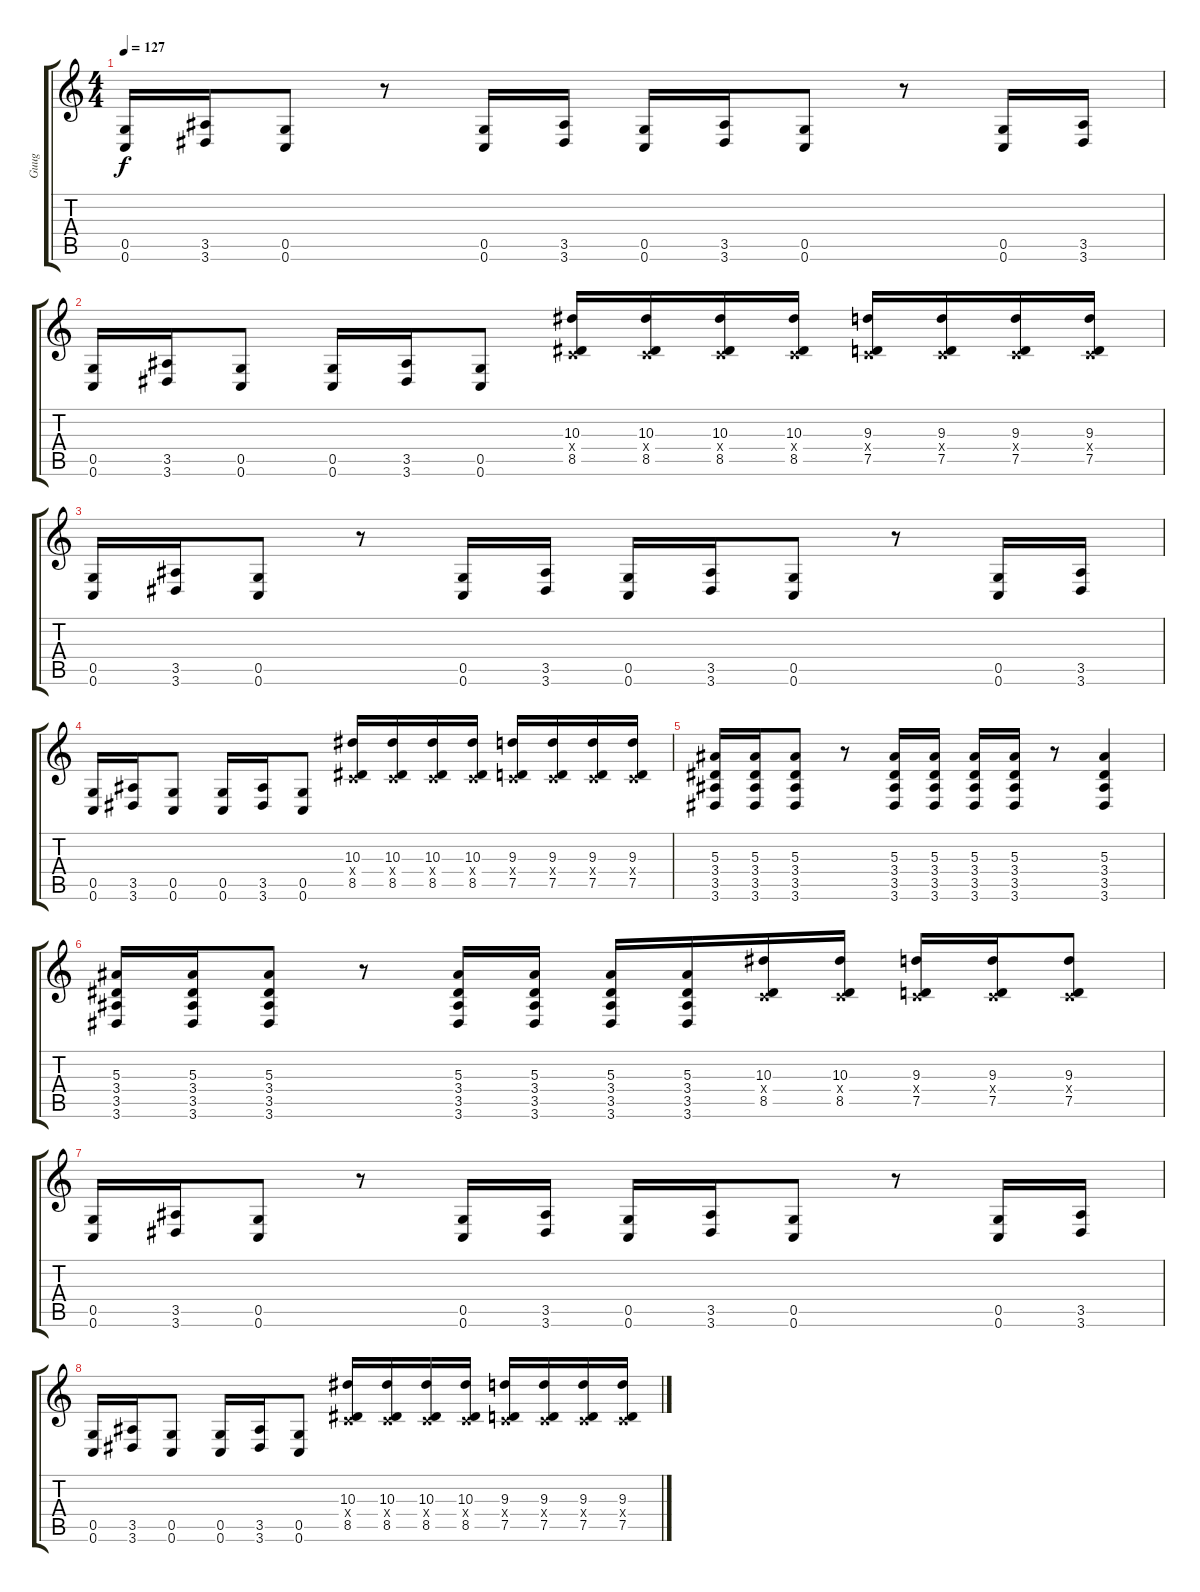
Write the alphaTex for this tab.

\track ("Guug" "Guug") {instrument distortionguitar}
\staff {score tabs}
\tuning (D4 A3 F3 C3 G2 C2) {hide}
\ts (4 4)
\tempo 127
\clef g2
\ks c
(0.5 0.6).16{dy f} (3.5 3.6).16 (0.5 0.6).8 r.8 (0.5 0.6).16 (3.5 3.6).16 (0.5 0.6).16 (3.5 3.6).16 (0.5 0.6).8 r.8 (0.5 0.6).16 (3.5 3.6).16 |
(0.5 0.6).16 (3.5 3.6).16 (0.5 0.6).8 (0.5 0.6).16 (3.5 3.6).16 (0.5 0.6).8 (10.3 0.4{x} 8.5).16 (10.3 0.4{x} 8.5).16 (10.3 0.4{x} 8.5).16 (10.3 0.4{x} 8.5).16 (9.3 0.4{x} 7.5).16 (9.3 0.4{x} 7.5).16 (9.3 0.4{x} 7.5).16 (9.3 0.4{x} 7.5).16 |
(0.5 0.6).16 (3.5 3.6).16 (0.5 0.6).8 r.8 (0.5 0.6).16 (3.5 3.6).16 (0.5 0.6).16 (3.5 3.6).16 (0.5 0.6).8 r.8 (0.5 0.6).16 (3.5 3.6).16 |
(0.5 0.6).16 (3.5 3.6).16 (0.5 0.6).8 (0.5 0.6).16 (3.5 3.6).16 (0.5 0.6).8 (10.3 0.4{x} 8.5).16 (10.3 0.4{x} 8.5).16 (10.3 0.4{x} 8.5).16 (10.3 0.4{x} 8.5).16 (9.3 0.4{x} 7.5).16 (9.3 0.4{x} 7.5).16 (9.3 0.4{x} 7.5).16 (9.3 0.4{x} 7.5).16 |
(5.3 3.4 3.5 3.6).16 (5.3 3.4 3.5 3.6).16 (5.3 3.4 3.5 3.6).8 r.8 (5.3 3.4 3.5 3.6).16 (5.3 3.4 3.5 3.6).16 (5.3 3.4 3.5 3.6).16 (5.3 3.4 3.5 3.6).16 r.8 (5.3 3.4 3.5 3.6).4 |
(5.3 3.4 3.5 3.6).16 (5.3 3.4 3.5 3.6).16 (5.3 3.4 3.5 3.6).8 r.8 (5.3 3.4 3.5 3.6).16 (5.3 3.4 3.5 3.6).16 (5.3 3.4 3.5 3.6).16 (5.3 3.4 3.5 3.6).16 (10.3 0.4{x} 8.5).16 (10.3 0.4{x} 8.5).16 (9.3 0.4{x} 7.5).16 (9.3 0.4{x} 7.5).16 (9.3 0.4{x} 7.5).8 |
(0.5 0.6).16 (3.5 3.6).16 (0.5 0.6).8 r.8 (0.5 0.6).16 (3.5 3.6).16 (0.5 0.6).16 (3.5 3.6).16 (0.5 0.6).8 r.8 (0.5 0.6).16 (3.5 3.6).16 |
(0.5 0.6).16 (3.5 3.6).16 (0.5 0.6).8 (0.5 0.6).16 (3.5 3.6).16 (0.5 0.6).8 (10.3 0.4{x} 8.5).16 (10.3 0.4{x} 8.5).16 (10.3 0.4{x} 8.5).16 (10.3 0.4{x} 8.5).16 (9.3 0.4{x} 7.5).16 (9.3 0.4{x} 7.5).16 (9.3 0.4{x} 7.5).16 (9.3 0.4{x} 7.5).16
